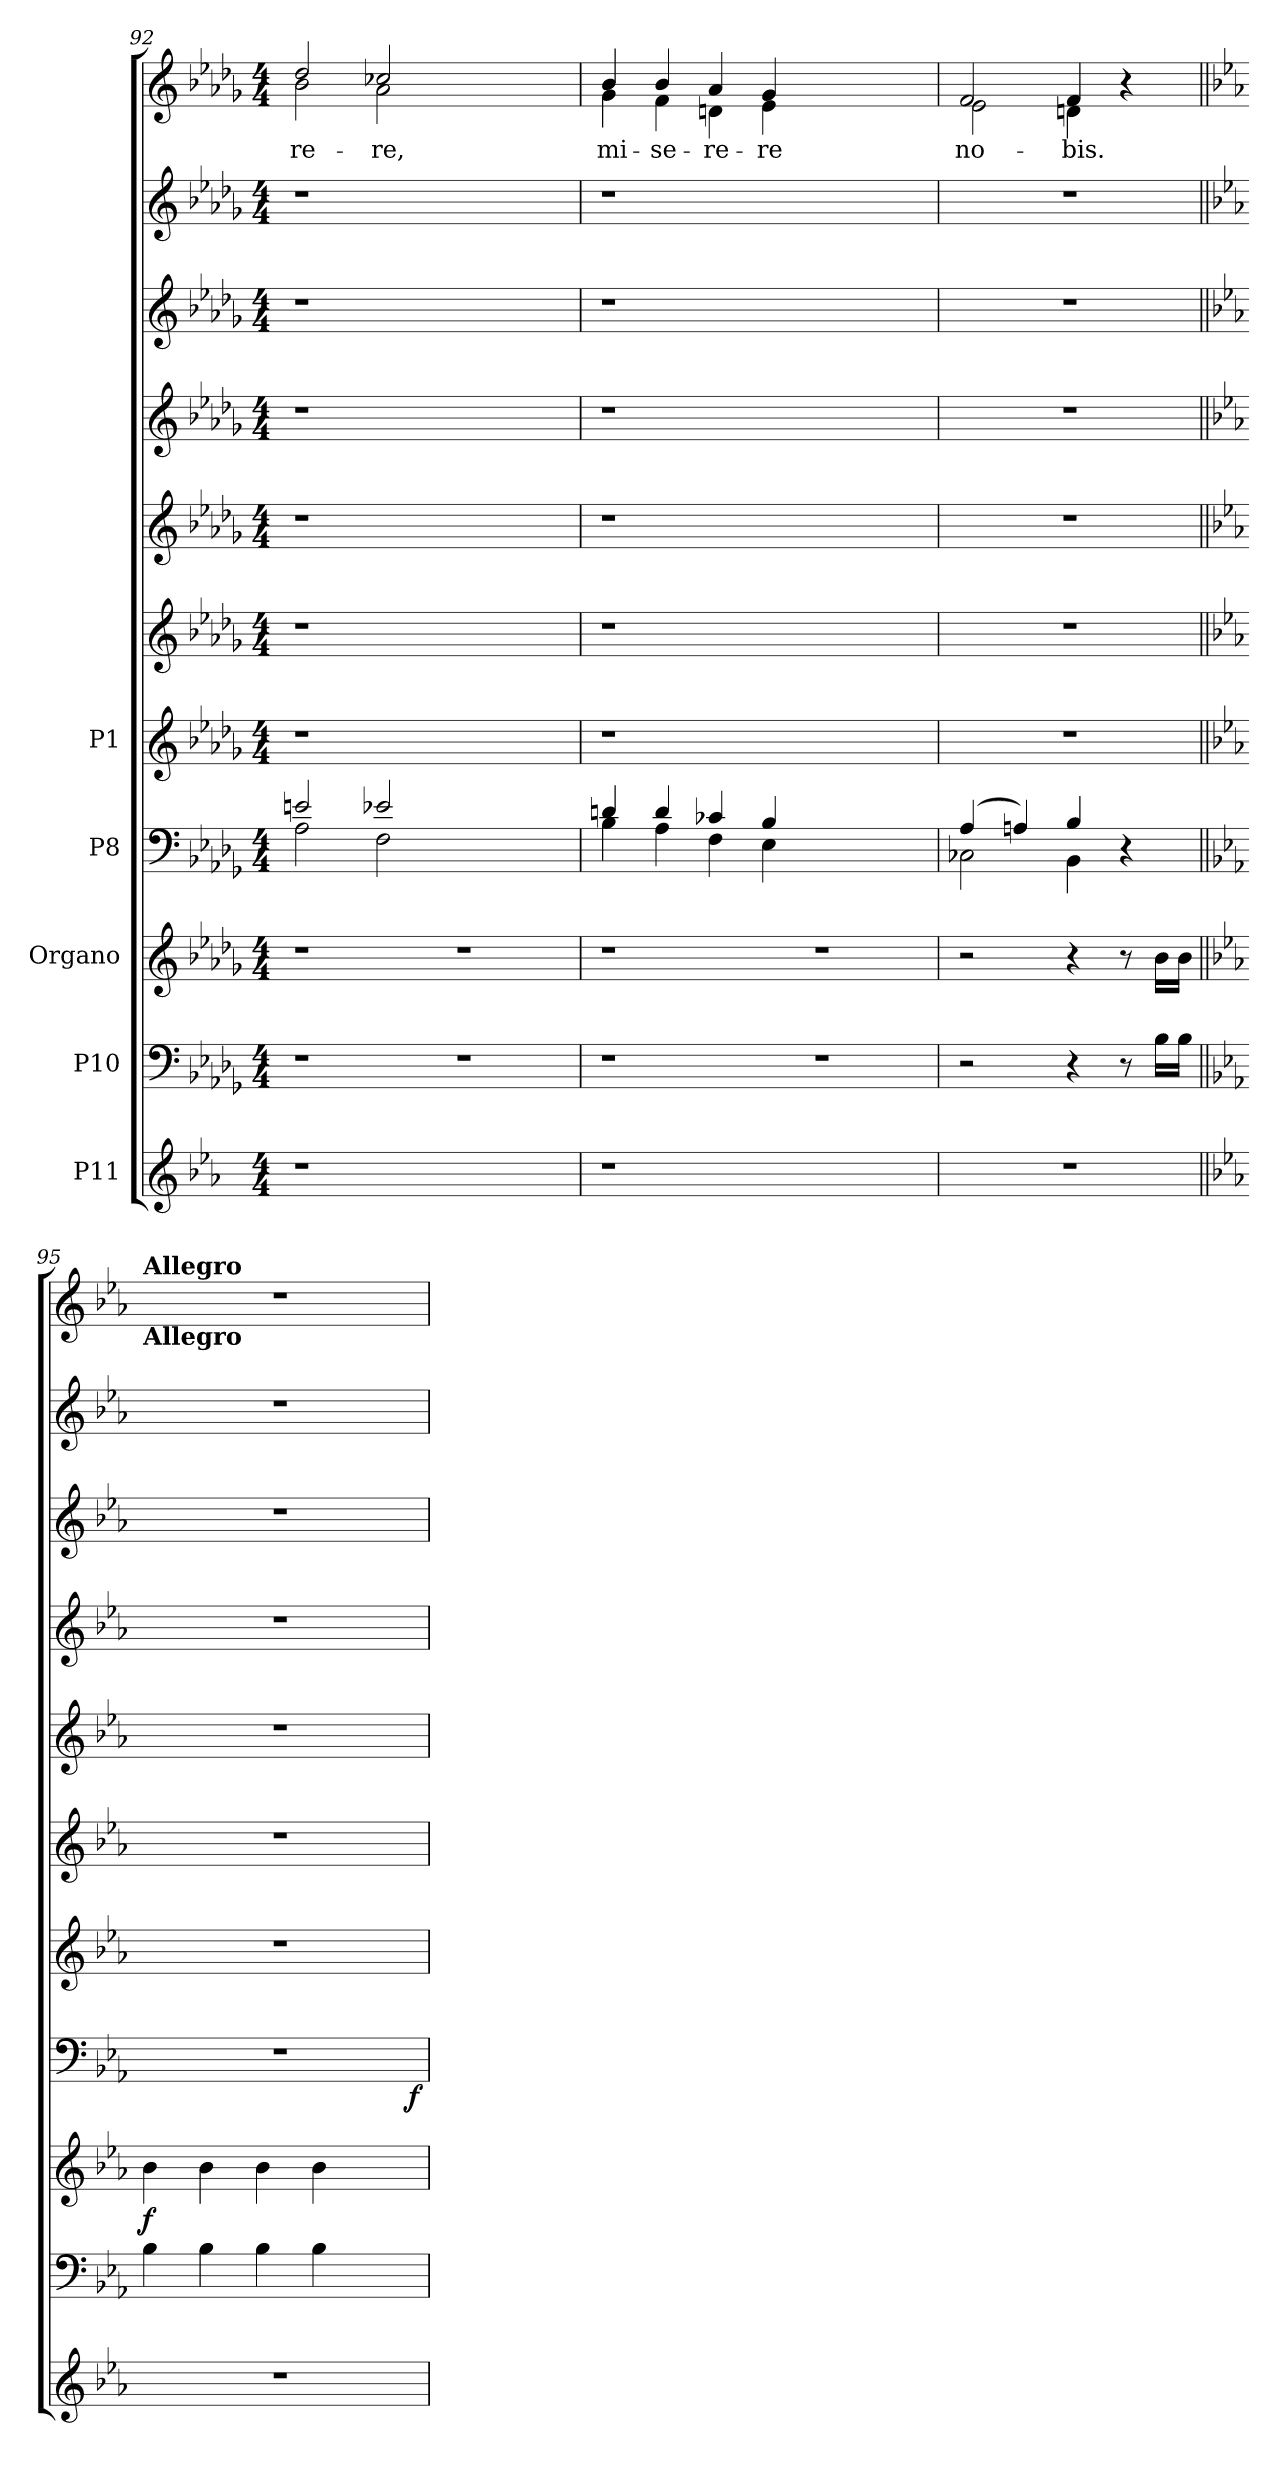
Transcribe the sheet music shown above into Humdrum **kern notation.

**kern	**kern	**kern	**dynam	**kern	**dynam	**kern	**kern	**kern	**kern	**kern	**kern	**kern	**text
*part5	*part4	*part3	*part3	*part2	*part2	*part1	*part1	*part1	*part1	*part1	*part1	*part1	*part1
*staff11	*staff10	*staff9	*staff9	*staff8	*staff8	*staff7	*staff6	*staff5	*staff4	*staff3	*staff2	*staff1	*staff1
*I"P11	*I"P10	*I"Organo	*	*I"P8	*	*I"P1	*	*	*	*	*	*	*
*clefG2	*clefF4	*clefG2	*	*clefF4	*	*clefG2	*clefG2	*clefG2	*clefG2	*clefG2	*clefG2	*clefG2	*
*k[b-e-a-]	*k[b-e-a-d-g-]	*k[b-e-a-d-g-]	*	*k[b-e-a-d-g-]	*	*k[b-e-a-d-g-]	*k[b-e-a-d-g-]	*k[b-e-a-d-g-]	*k[b-e-a-d-g-]	*k[b-e-a-d-g-]	*k[b-e-a-d-g-]	*k[b-e-a-d-g-]	*
*E-:	*D-:	*D-:	*	*D-:	*	*D-:	*D-:	*D-:	*D-:	*D-:	*D-:	*D-:	*
*M4/4	*M4/4	*M4/4	*	*M4/4	*	*M4/4	*M4/4	*M4/4	*M4/4	*M4/4	*M4/4	*M4/4	*
=92	=92	=92	=92	=92	=92	=92	=92	=92	=92	=92	=92	=92	=92
*	*	*	*	*^	*	*	*	*	*	*	*	*	*
!	!	!	!	!	!	!	!	!	!	!	!	!	!	!LO:LY:b:color=#000000
*	*	*	*	*	*	*	*	*	*	*	*	*	*^	*
1r	1r	1r	.	2eni/	2A-i\	.	1r	1r	1r	1r	1r	1r	2dd-i/	2b-i\	-re-
!	!	!	!	!	!	!	!	!	!	!	!	!	!	!	!LO:LY:b:color=#000000
.	.	.	.	2e-Xi/	2Fi\	.	.	.	.	.	.	.	2cc-Xi/	2a-i\	-re,
1ryy	1r	1r	.	1ryy	1ryy	.	1ryy	1ryy	1ryy	1ryy	1ryy	1ryy	1ryy	1ryy	.
=93	=93	=93	=93	=93	=93	=93	=93	=93	=93	=93	=93	=93	=93	=93	=93
!	!	!	!	!	!	!	!	!	!	!	!	!	!	!	!LO:LY:b:color=#000000
1r	1r	1r	.	4dni/	4B-i\	.	1r	1r	1r	1r	1r	1r	4b-i/	4g-i\	mi-
!	!	!	!	!	!	!	!	!	!	!	!	!	!	!	!LO:LY:b:color=#000000
.	.	.	.	4di/	4A-i\	.	.	.	.	.	.	.	4b-i/	4fi\	-se-
!	!	!	!	!	!	!	!	!	!	!	!	!	!	!	!LO:LY:b:color=#000000
.	.	.	.	4c-Xi/	4Fi\	.	.	.	.	.	.	.	4a-i/	4dni\	-re-
!	!	!	!	!	!	!	!	!	!	!	!	!	!	!	!LO:LY:b:color=#000000
.	.	.	.	4B-i/	4E-i\	.	.	.	.	.	.	.	4g-i/	4e-i\	-re
1ryy	1r	1r	.	1ryy	1ryy	.	1ryy	1ryy	1ryy	1ryy	1ryy	1ryy	1ryy	1ryy	.
=94	=94	=94	=94	=94	=94	=94	=94	=94	=94	=94	=94	=94	=94	=94	=94
!	!	!	!	!	!	!	!	!	!	!	!	!	!	!	!LO:LY:b:color=#000000
1r	2r	2r	.	(4A-i/	2C-Xi\	.	1r	1r	1r	1r	1r	1r	2fi/	2e-i\	no-
.	.	.	.	4Ani/)	.	.	.	.	.	.	.	.	.	.	.
!	!	!	!	!	!	!	!	!	!	!	!	!	!	!	!LO:LY:b:color=#000000
.	4r	4r	.	4B-i/	4BB-i\	.	.	.	.	.	.	.	4fi/	4dni\	-bis.
.	8r	8r	.	4r	4ryy	.	.	.	.	.	.	.	4r	4ryy	.
.	16B-i\LL	16b-i\LL	.	.	.	.	.	.	.	.	.	.	.	.	.
.	16B-i\JJ	16b-i\JJ	.	.	.	.	.	.	.	.	.	.	.	.	.
*	*	*	*	*	*	*	*	*	*	*	*	*	*v	*v	*
!!LO:LB:g=z
=95||	=95||	=95||	=95||	=95||	=95||	=95||	=95||	=95||	=95||	=95||	=95||	=95||	=95||	=95||
*	*k[b-e-a-]	*k[b-e-a-]	*	*k[b-e-a-]	*	*	*k[b-e-a-]	*k[b-e-a-]	*k[b-e-a-]	*k[b-e-a-]	*k[b-e-a-]	*k[b-e-a-]	*k[b-e-a-]	*
*	*E-:	*E-:	*	*E-:	*	*	*E-:	*E-:	*E-:	*E-:	*E-:	*E-:	*E-:	*
*	*	*	*	*	*	*	*	*	*	*	*	*	*MM120	*
!	!	!	!	!	!	!	!	!	!	!	!	!	!LO:TX:a:B:t=Allegro	!
!	!	!	!	!	!	!	!	!	!	!	!	!	!LO:TX:b:B:t=Allegro	!
1r	4B-i\	4b-i\	f	1r	2ryy	.	1r	1r	1r	1r	1r	1r	1r	.
.	4B-i\	4b-i\	.	.	.	.	.	.	.	.	.	.	.	.
.	4B-i\	4b-i\	.	.	4ryy	.	.	.	.	.	.	.	.	.
.	4B-i\	4b-i\	.	.	8ryy	.	.	.	.	.	.	.	.	.
.	.	.	.	.	16ryy	.	.	.	.	.	.	.	.	.
.	.	.	.	.	32ryy	.	.	.	.	.	.	.	.	.
.	.	.	.	.	64ryy	.	.	.	.	.	.	.	.	.
.	.	.	.	.	128...ryy	.	.	.	.	.	.	.	.	.
.	.	.	.	.	1024ryy	f	.	.	.	.	.	.	.	.
*	*	*	*	*v	*v	*	*	*	*	*	*	*	*	*
=	=	=	=	=	=	=	=	=	=	=	=	=	=
*-	*-	*-	*-	*-	*-	*-	*-	*-	*-	*-	*-	*-	*-
